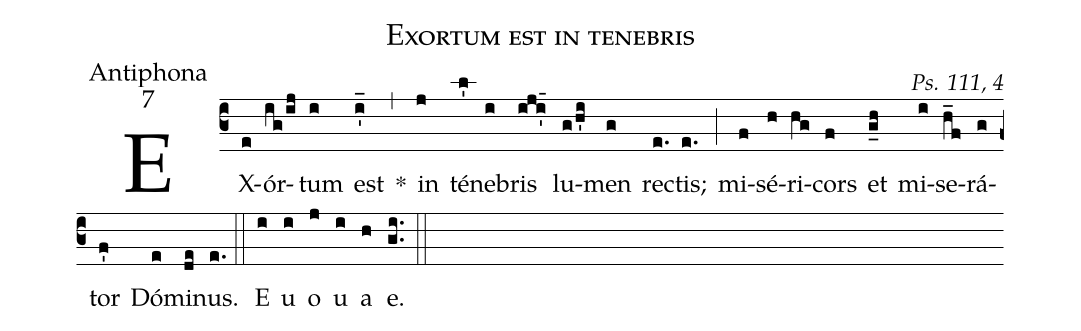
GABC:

name:Exortum est in tenebris;
office-part:Antiphona;
mode:7;
commentary:Ps. 111, 4;
%%
(c3)
EX(e)ór(ig/ij)tum(i) est(i'_) *(,)
in(j) té(l')ne(i)bris(iji'_51) lu(g/h'i)men(g) rec(e.)tis;(e.) (;)
mi(f)sé(h)ri(hg)cors(f) et(g_h) mi(i)se(h_f)rá(g)tor(f') Dó(e)mi(de)nus.(e.) (::)
E(i) u(i) o(j) u(i) a(h) e.(gi..) (::)
